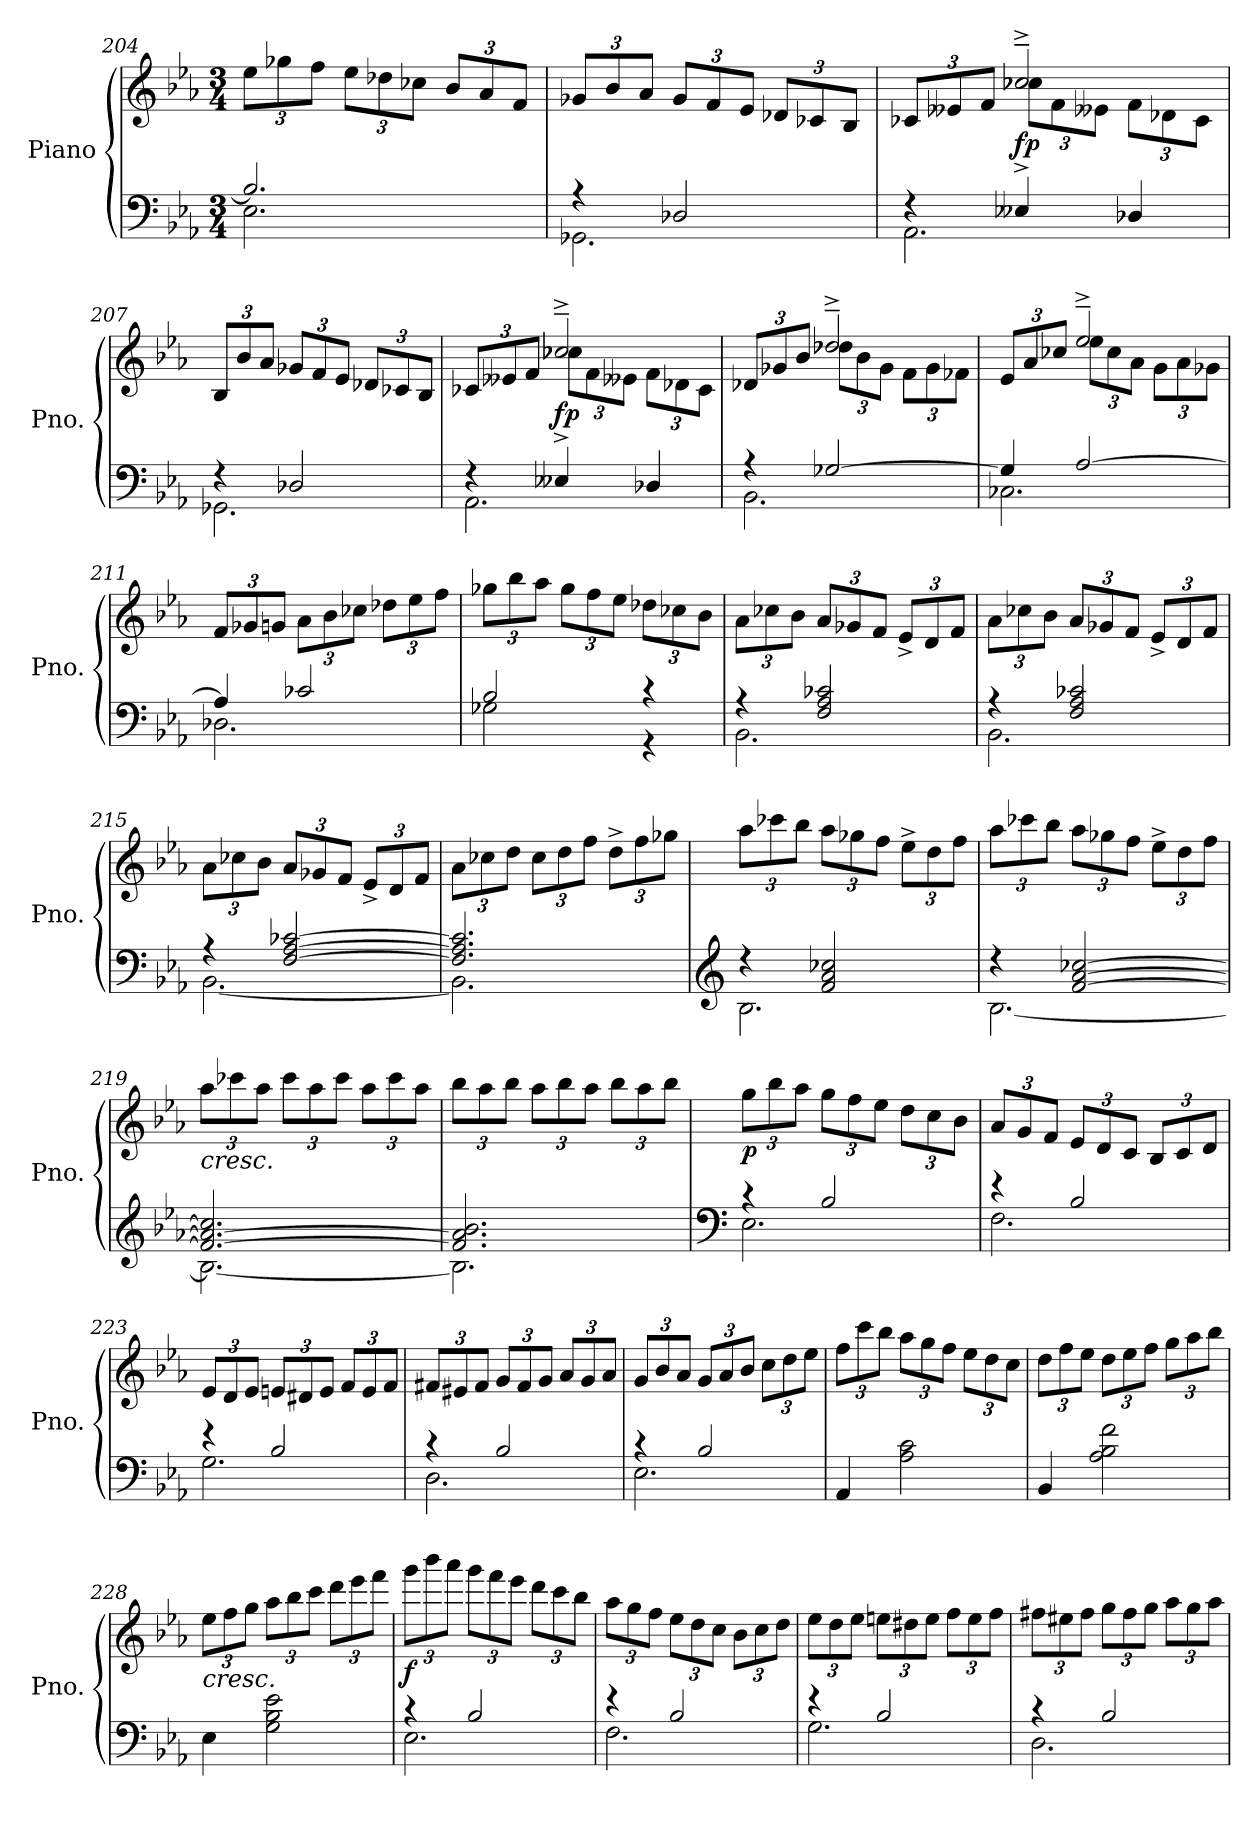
**kern	**kern	**dynam
*part1	*part1	*part1
*staff2	*staff1	*staff1/2
*I"Piano	*	*
*I'Pno.	*	*
*clefF4	*clefG2	*
*k[b-e-a-]	*k[b-e-a-]	*
*M3/4	*M3/4	*
=204	=204	=204
*^	*	*
*	*	*Xbrackettup	*
2.B-/]	2.E-\	12ee-\L	.
.	.	12gg-X\	.
.	.	12ff\J	.
.	.	12ee-\L	.
.	.	12dd-X\	.
.	.	12cc-X\J	.
.	.	12b-/L	.
.	.	12a-/	.
.	.	12f/J	.
=205	=205	=205	=205
4r	2.GG-X\	12g-X/L	.
.	.	12b-/	.
.	.	12a-/J	.
2D-X/	.	12g-/L	.
.	.	12f/	.
.	.	12e-/J	.
.	.	12d-X/L	.
.	.	12c-X/	.
.	.	12B-/J	.
!!LO:PB:g=z
=206	=206	=206	=206
*	*	*^	*
4r	2.AA-\	12c-X/L	4ryy	.
.	.	12e--X/	.	.
.	.	12f/J	.	.
!	!	!	!	!LO:DY:b
4E--X^/	.	2cc-X~^/	12cc-\L	fp
.	.	.	12f\	.
.	.	.	12e--X\J	.
4D-X/	.	.	12f\L	.
.	.	.	12d-X\	.
.	.	.	12c-\J	.
*	*	*v	*v	*
=207	=207	=207	=207
4r	2.GG-X\	12B-/L	.
.	.	12b-/	.
.	.	12a-/J	.
2D-X/	.	12g-X/L	.
.	.	12f/	.
.	.	12e-/J	.
.	.	12d-X/L	.
.	.	12c-X/	.
.	.	12B-/J	.
=208	=208	=208	=208
*	*	*^	*
4r	2.AA-\	12c-X/L	4ryy	.
.	.	12e--X/	.	.
.	.	12f/J	.	.
!	!	!	!	!LO:DY:b
4E--X^/	.	2cc-X~^/	12cc-\L	fp
.	.	.	12f\	.
.	.	.	12e--X\J	.
4D-X/	.	.	12f\L	.
.	.	.	12d-X\	.
.	.	.	12c-\J	.
!!LO:LB:g=z	!!
=209	=209	=209	=209	=209
4r	2.BB-\	12d-X/L	4ryy	.
.	.	12g-X/	.	.
.	.	12b-/J	.	.
[2G-X/	.	2dd-X~^/	12dd-\L	.
.	.	.	12b-\	.
.	.	.	12g-\J	.
.	.	.	12f\L	.
.	.	.	12g-\	.
.	.	.	12f-X\J	.
=210	=210	=210	=210	=210
4G-/]	2.C-X\	12e-/L	4ryy	.
.	.	12a-/	.	.
.	.	12cc-X/J	.	.
[2A-/	.	2ee-~^/	12ee-\L	.
.	.	.	12cc-\	.
.	.	.	12a-\J	.
.	.	.	12g\L	.
.	.	.	12a-\	.
.	.	.	12g-X\J	.
*	*	*v	*v	*
=211	=211	=211	=211
4A-/]	2.D-X\	12f/L	.
.	.	12g-X/	.
.	.	12gn/J	.
2c-X/	.	12a-\L	.
.	.	12b-\	.
.	.	12cc-X\J	.
.	.	12dd-X\L	.
.	.	12ee-\	.
.	.	12ff\J	.
!!LO:LB:g=z
=212	=212	=212	=212
2B-/	2G-X\	12gg-X\L	.
.	.	12bb-\	.
.	.	12aa-\J	.
.	.	12gg-\L	.
.	.	12ff\	.
.	.	12ee-\J	.
4r	4r	12dd-X\L	.
.	.	12cc-X\	.
.	.	12b-\J	.
=213	=213	=213	=213
*	*	*MM196	*
4r	2.BB-\	12a-\L	.
.	.	12cc-X\	.
.	.	12b-\J	.
2F/ 2A-/ 2c-X/	.	12a-/L	.
.	.	12g-X/	.
.	.	12f/J	.
.	.	12e-^/L	.
.	.	12d/	.
.	.	12f/J	.
=214	=214	=214	=214
4r	2.BB-\	12a-\L	.
.	.	12cc-X\	.
.	.	12b-\J	.
2F/ 2A-/ 2c-X/	.	12a-/L	.
.	.	12g-X/	.
.	.	12f/J	.
*	*	*MM189	*
.	.	12e-^/L	.
.	.	12d/	.
.	.	12f/J	.
=215	=215	=215	=215
4r	[2.BB-\	12a-\L	.
.	.	12cc-X\	.
.	.	12b-\J	.
[2F/ [2A-/ [2c-X/	.	12a-/L	.
.	.	12g-X/	.
.	.	12f/J	.
.	.	12e-^/L	.
.	.	12d/	.
.	.	12f/J	.
!!LO:LB:g=z
=216	=216	=216	=216
2.F/] 2.A-/] 2.c-/]	2.BB-\]	12a-\L	.
.	.	12cc-X\	.
.	.	12dd\J	.
*	*	*MM182	*
.	.	12cc-\L	.
.	.	12dd\	.
.	.	12ff\J	.
.	.	12dd^\L	.
.	.	12ff\	.
.	.	12gg-X\J	.
=217	=217	=217	=217
*clefG2	*	*	*
4r	2.B-\	12aa-\L	.
.	.	12ccc-X\	.
.	.	12bb-\J	.
2f/ 2a-/ 2cc-X/	.	12aa-\L	.
.	.	12gg-X\	.
.	.	12ff\J	.
.	.	12ee-^\L	.
.	.	12dd\	.
.	.	12ff\J	.
=218	=218	=218	=218
*	*	*MM175	*
4r	[2.B-\	12aa-\L	.
.	.	12ccc-X\	.
.	.	12bb-\J	.
[2f/ [2a-/ [2cc-X/	.	12aa-\L	.
.	.	12gg-X\	.
.	.	12ff\J	.
.	.	12ee-^\L	.
.	.	12dd\	.
.	.	12ff\J	.
!!LO:LB:g=z
=219	=219	=219	=219
!	!	!LO:TX:b:i:t=cresc.	!
2.f/_ 2.a-/_ 2.cc-/]	2.B-\_	12aa-\L	.
.	.	12ccc-X\	.
.	.	12aa-\J	.
.	.	12ccc-\L	.
.	.	12aa-\	.
.	.	12ccc-\J	.
*	*	*MM168	*
.	.	12aa-\L	.
.	.	12ccc-\	.
.	.	12aa-\J	.
=220	=220	=220	=220
2.f/] 2.a-/] 2.b-/	2.B-\]	12bb-\L	.
.	.	12aa-\	.
.	.	12bb-\J	.
.	.	12aa-\L	.
.	.	12bb-\	.
.	.	12aa-\J	.
.	.	12bb-\L	.
.	.	12aa-\	.
.	.	12bb-\J	.
=221	=221	=221	=221
*clefF4	*	*	*
*	*	*MM203	*
!	!	!	!LO:DY:b
4r	2.E-\	12gg\L	p
.	.	12bb-\	.
.	.	12aa-\J	.
2B-/	.	12gg\L	.
.	.	12ff\	.
.	.	12ee-\J	.
.	.	12dd\L	.
.	.	12cc\	.
.	.	12b-\J	.
!!LO:LB:g=z
=222	=222	=222	=222
4r	2.F\	12a-/L	.
.	.	12g/	.
.	.	12f/J	.
2B-/	.	12e-/L	.
.	.	12d/	.
.	.	12c/J	.
.	.	12B-/L	.
.	.	12c/	.
.	.	12d/J	.
=223	=223	=223	=223
4r	2.G\	12e-/L	.
.	.	12d/	.
.	.	12e-/J	.
2B-/	.	12en/L	.
.	.	12d#X/	.
.	.	12e/J	.
.	.	12f/L	.
.	.	12e/	.
.	.	12f/J	.
=224	=224	=224	=224
4r	2.D\	12f#X/L	.
.	.	12e#X/	.
.	.	12f#/J	.
2B-/	.	12g/L	.
.	.	12f#/	.
.	.	12g/J	.
.	.	12a-/L	.
.	.	12g/	.
.	.	12a-/J	.
=225	=225	=225	=225
4r	2.E-\	12g/L	.
.	.	12b-/	.
.	.	12a-/J	.
2B-/	.	12g/L	.
.	.	12a-/	.
.	.	12b-/J	.
.	.	12cc\L	.
.	.	12dd\	.
.	.	12ee-\J	.
*v	*v	*	*
!!LO:LB:g=z
=226	=226	=226
4AA-/	12ff\L	.
.	12ccc\	.
.	12bb-\J	.
2A-\ 2c\	12aa-\L	.
.	12gg\	.
.	12ff\J	.
.	12ee-\L	.
.	12dd\	.
.	12cc\J	.
=227	=227	=227
4BB-/	12dd\L	.
.	12ff\	.
.	12ee-\J	.
2A-\ 2B-\ 2f\	12dd\L	.
.	12ee-\	.
.	12ff\J	.
.	12gg\L	.
.	12aa-\	.
.	12bb-\J	.
=228	=228	=228
!	!LO:TX:b:i:t=cresc.	!
4E-\	12ee-\L	.
.	12ff\	.
.	12gg\J	.
2G\ 2B-\ 2e-\	12aa-\L	.
.	12bb-\	.
.	12ccc\J	.
.	12ddd\L	.
.	12eee-\	.
.	12fff\J	.
=229	=229	=229
*^	*	*
!	!	!	!LO:DY:b
4r	2.E-\	12ggg\L	f
.	.	12bbb-\	.
.	.	12aaa-\J	.
2B-/	.	12ggg\L	.
.	.	12fff\	.
.	.	12eee-\J	.
.	.	12ddd\L	.
.	.	12ccc\	.
.	.	12bb-\J	.
!!LO:PB:g=z
=230	=230	=230	=230
4r	2.F\	12aa-\L	.
.	.	12gg\	.
.	.	12ff\J	.
2B-/	.	12ee-\L	.
.	.	12dd\	.
.	.	12cc\J	.
.	.	12b-\L	.
.	.	12cc\	.
.	.	12dd\J	.
=231	=231	=231	=231
4r	2.G\	12ee-\L	.
.	.	12dd\	.
.	.	12ee-\J	.
2B-/	.	12een\L	.
.	.	12dd#X\	.
.	.	12ee\J	.
.	.	12ff\L	.
.	.	12ee\	.
.	.	12ff\J	.
=232	=232	=232	=232
4r	2.D\	12ff#X\L	.
.	.	12ee#X\	.
.	.	12ff#\J	.
2B-/	.	12gg\L	.
.	.	12ff#\	.
.	.	12gg\J	.
.	.	12aa-\L	.
.	.	12gg\	.
.	.	12aa-\J	.
*v	*v	*	*
=	=	=
*-	*-	*-
